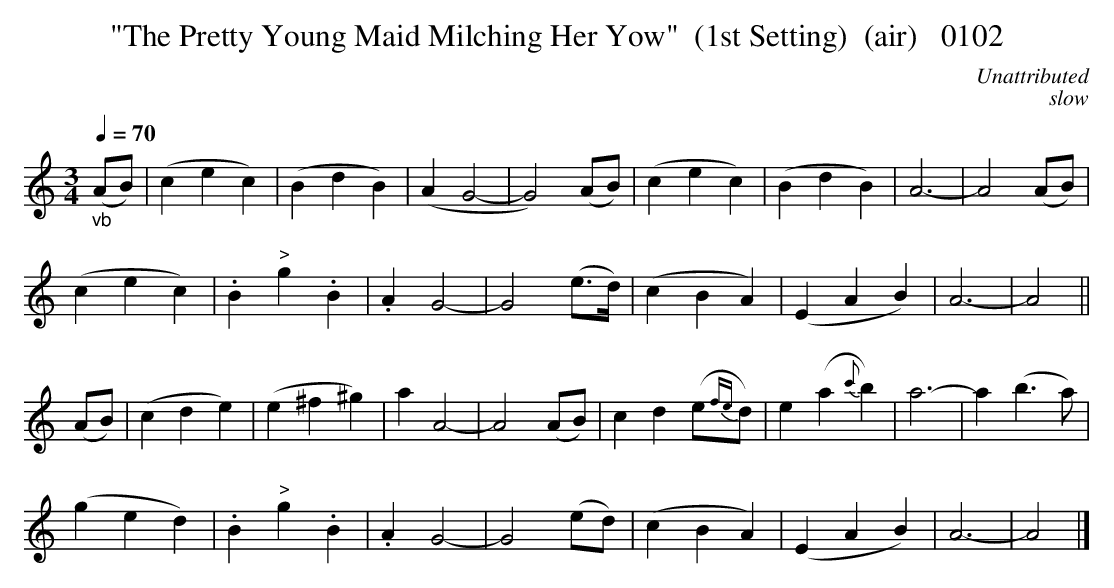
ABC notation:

X:1
T:"The Pretty Young Maid Milching Her Yow"  (1st Setting)  (air)   0102
C:Unattributed
C:slow
Q:1/4=70
M:3/4
L:1/8
K:C
"_vb"(AB)|(c2e2c2)|(B2d2B2)|(A2G4-|G4)(AB)|(c2e2c2)|(B2d2B2)|A6-|A4(AB)|
(c2e2c2)|.B2"^>"g2.B2|.A2G4-|G4(e3/2d/2)|(c2B2A2)|(E2A2B2)|A6-|A4||
(AB)|(c2d2e2)|(e2^f2^g2)|a2A4-|A4(AB)|c2d2(e{fe}d)|e2(a2{c'}b2)|a6-|a2(b3a)|
(g2e2d2)|.B2"^>"g2.B2|.A2G4-|G4(ed)|(c2B2A2)|(E2A2B2)|A6-|A4|]
